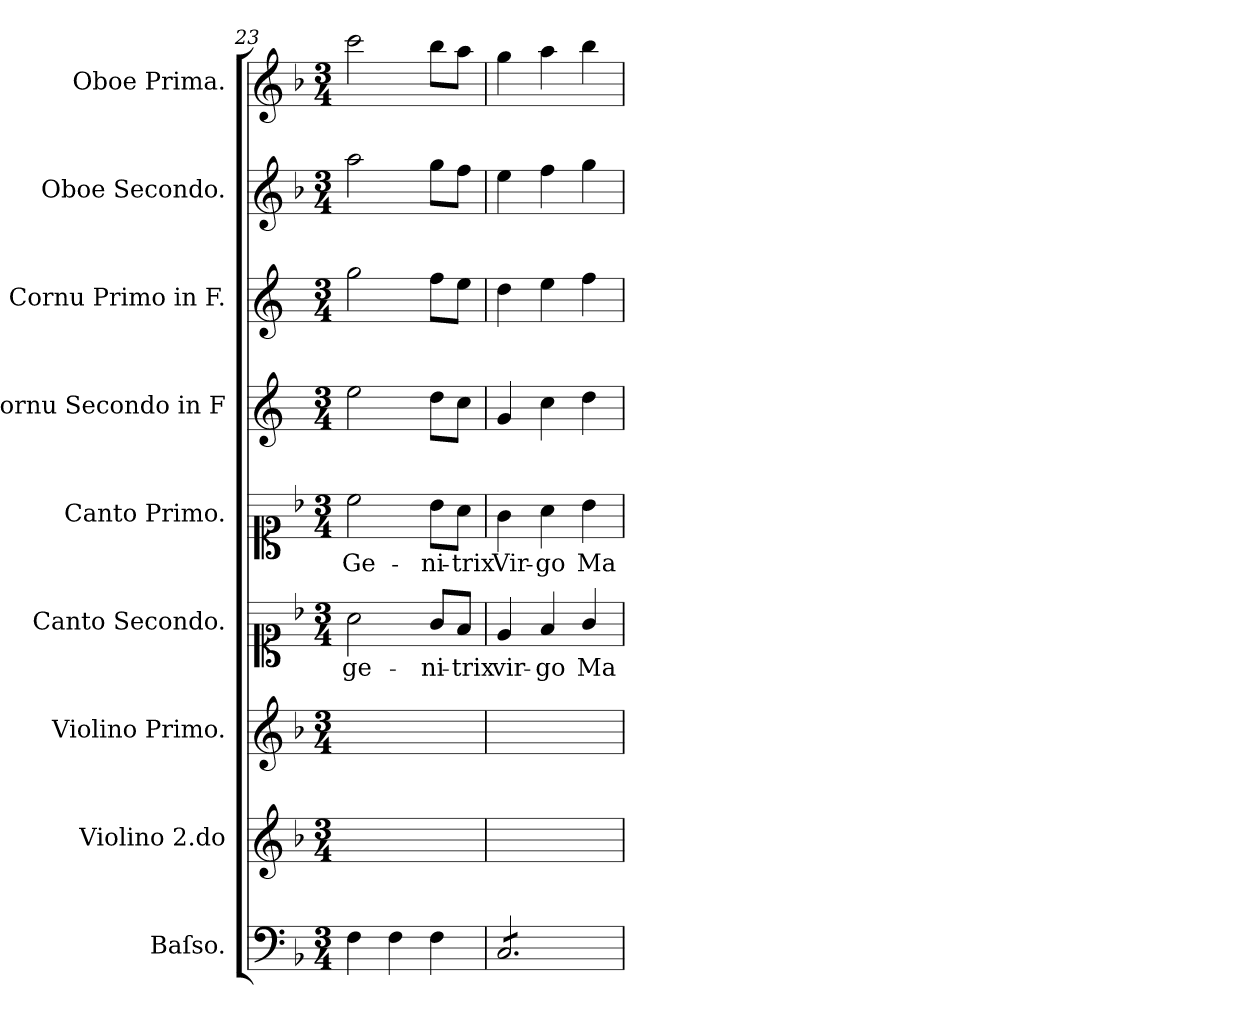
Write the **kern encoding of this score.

**kern	**kern	**kern	**kern	**text	**kern	**text	**kern	**kern	**kern	**kern
*part9	*part8	*part7	*part6	*part6	*part5	*part5	*part4	*part3	*part2	*part1
*staff9	*staff8	*staff7	*staff6	*staff6	*staff5	*staff5	*staff4	*staff3	*staff2	*staff1
*I"Baſso.	*I"Violino 2.do	*I"Violino Primo.	*I"Canto Secondo.	*	*I"Canto Primo.	*	*I"Cornu Secondo in F	*I"Cornu Primo in F.	*I"Oboe Secondo.	*I"Oboe Prima.
*I'B	*	*I'Vn I	*	*	*	*	*	*I'Cor I in F	*	*I'Ob I
*clefF4	*clefG2	*clefG2	*clefC1	*	*clefC1	*	*clefG2	*clefG2	*clefG2	*clefG2
*	*	*	*	*	*	*	*ITrd4c7	*ITrd4c7	*	*
*k[b-]	*k[b-]	*k[b-]	*k[b-]	*	*k[b-]	*	*k[b-]	*k[b-]	*k[b-]	*k[b-]
*F:	*F:	*F:	*F:	*	*F:	*	*	*	*F:	*F:
*M3/4	*M3/4	*M3/4	*M3/4	*	*M3/4	*	*M3/4	*M3/4	*M3/4	*M3/4
=23	=23	=23	=23	=23	=23	=23	=23	=23	=23	=23
4F\	2.ryy	2.ryy	2a\	ge-	2cc\	Ge-	2a\	2cc\	2aa\	2ccc\
4F\	.	.	.	.	.	.	.	.	.	.
4F\	.	.	8g/L	-ni-	8b-\L	-ni-	8g\L	8b-\L	8gg\L	8bb-\L
.	.	.	8f/J	-trix	8a\J	-trix	8f\J	8a\J	8ff\J	8aa\J
=24	=24	=24	=24	=24	=24	=24	=24	=24	=24	=24
*tremolo	*	*	*	*	*	*	*	*	*	*
8C/L	2.ryy	2.ryy	4e/	vir-	4g\	Vir-	4c/	4g\	4ee\	4gg\
8C/	.	.	.	.	.	.	.	.	.	.
8C/	.	.	4f/	-go	4a\	-go	4f\	4a\	4ff\	4aa\
8C/	.	.	.	.	.	.	.	.	.	.
8C/	.	.	4g/	Ma-	4b-\	Ma-	4g\	4b-\	4gg\	4bb-\
8C/J	.	.	.	.	.	.	.	.	.	.
*Xtremolo	*	*	*	*	*	*	*	*	*	*
=	=	=	=	=	=	=	=	=	=	=
*-	*-	*-	*-	*-	*-	*-	*-	*-	*-	*-
